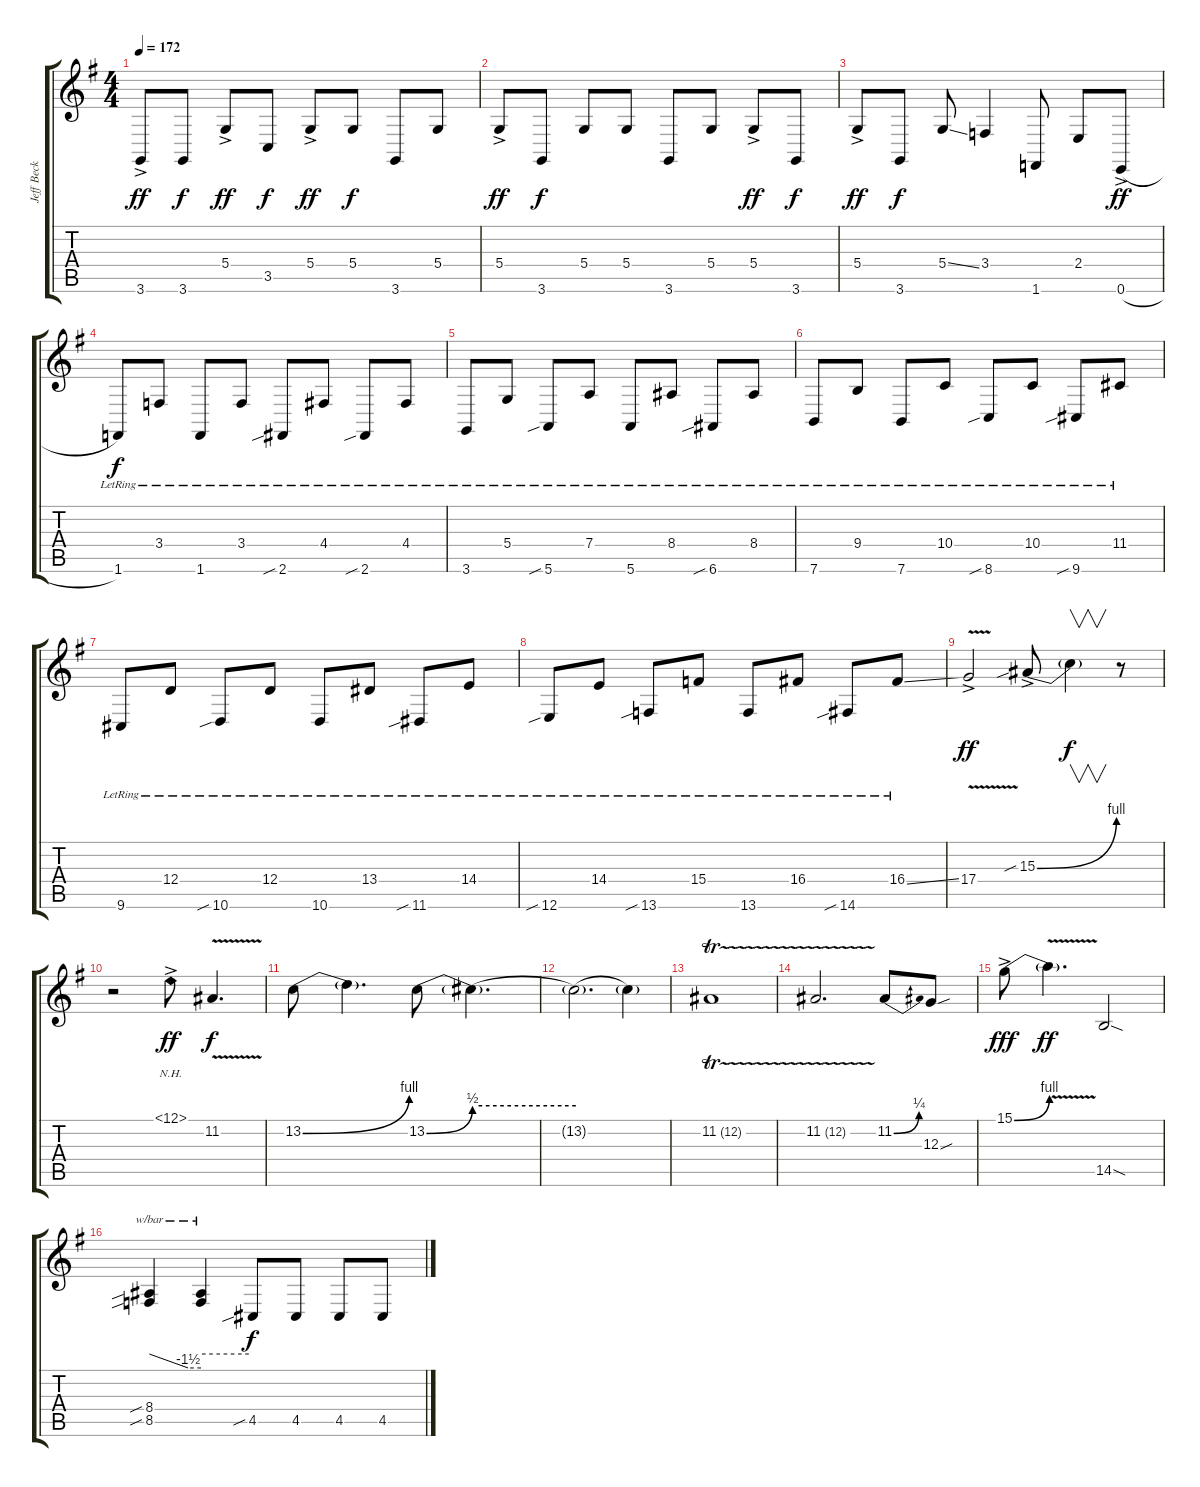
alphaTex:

\track ("Jeff Beck Overdub" "Jeff Beck ") {instrument cello}
\staff {score tabs}
\tuning (E4 B3 G3 D3 A2 E2) {hide}
\ts (4 4)
\tempo 172
\clef g2
\ks g
3.6{ac}.8{dy ff} 3.6.8{dy f} 5.4{ac}.8{dy ff} 3.5.8{dy f} 5.4{ac}.8{dy ff} 5.4.8{dy f} 3.6.8 5.4.8 |
5.4{ac}.8{dy ff} 3.6.8{dy f} 5.4.8 5.4.8 3.6.8 5.4.8 5.4{ac}.8{dy ff} 3.6.8{dy f} |
5.4{ac}.8{dy ff} 3.6.8{dy f} 5.4{ss}.8 3.4.4 1.6.8 2.4.8 0.6{h ac}.8{dy ff} |
1.6{lr}.8{dy f} 3.4{lr}.8 1.6{lr}.8 3.4{lr}.8 2.6{sib lr}.8 4.4{lr}.8 2.6{sib lr}.8 4.4{lr}.8 |
3.6{lr}.8 5.4{lr}.8 5.6{sib lr}.8 7.4{lr}.8 5.6{lr}.8 8.4{lr}.8 6.6{sib lr}.8 8.4{lr}.8 |
7.6{lr}.8 9.4{lr}.8 7.6{lr}.8 10.4{lr}.8 8.6{sib lr}.8 10.4{lr}.8 9.6{sib lr}.8 11.4{lr}.8 |
9.6{lr}.8 12.4{lr}.8 10.6{sib lr}.8 12.4{lr}.8 10.6{lr}.8 13.4{lr}.8 11.6{sib lr}.8 14.4{lr}.8 |
12.6{sib lr}.8 14.4{lr}.8 13.6{sib lr}.8 15.4{lr}.8 13.6{lr}.8 16.4{lr}.8 14.6{sib lr}.8 16.4{ss lr}.8 |
17.4{v ac}.2{dy ff} 15.3{be (bend 0 0 60 4) sib ac}.8 15.3{t}.4{v dy f} r.8 |
r.2 12.1{nh ac}.8{dy ff} 11.2{v}.4{d dy f} |
13.2{be (bend 0 0 60 4)}.8 13.2{t}.4{d} 13.2{be (bend 0 0 60 2)}.8 13.2{be (hold 0 2 60 2) t}.4{d} |
13.2{be (hold 40 0 60 0) t}.2{d} 13.2{t}.4 |
11.2{tr (12 32)}.1 |
11.2{tr (12 32)}.2{d} 11.2{be (bend 0 0 60 1)}.8 12.3{sou}.8 |
15.1{be (bend 0 0 60 4) ac}.8{dy fff} 15.1{v t}.4{d dy ff} 14.5{sod}.2 |
(8.4{sib} 8.5{sib}).4{tbe (custom default 0 0 45 -6 60 -6)} (8.4{t} 8.5{t}).4{tbe (hold default 0 0 60 0)} 4.5{sib}.8{dy f} 4.5.8 4.5.8 4.5{sl}.8
